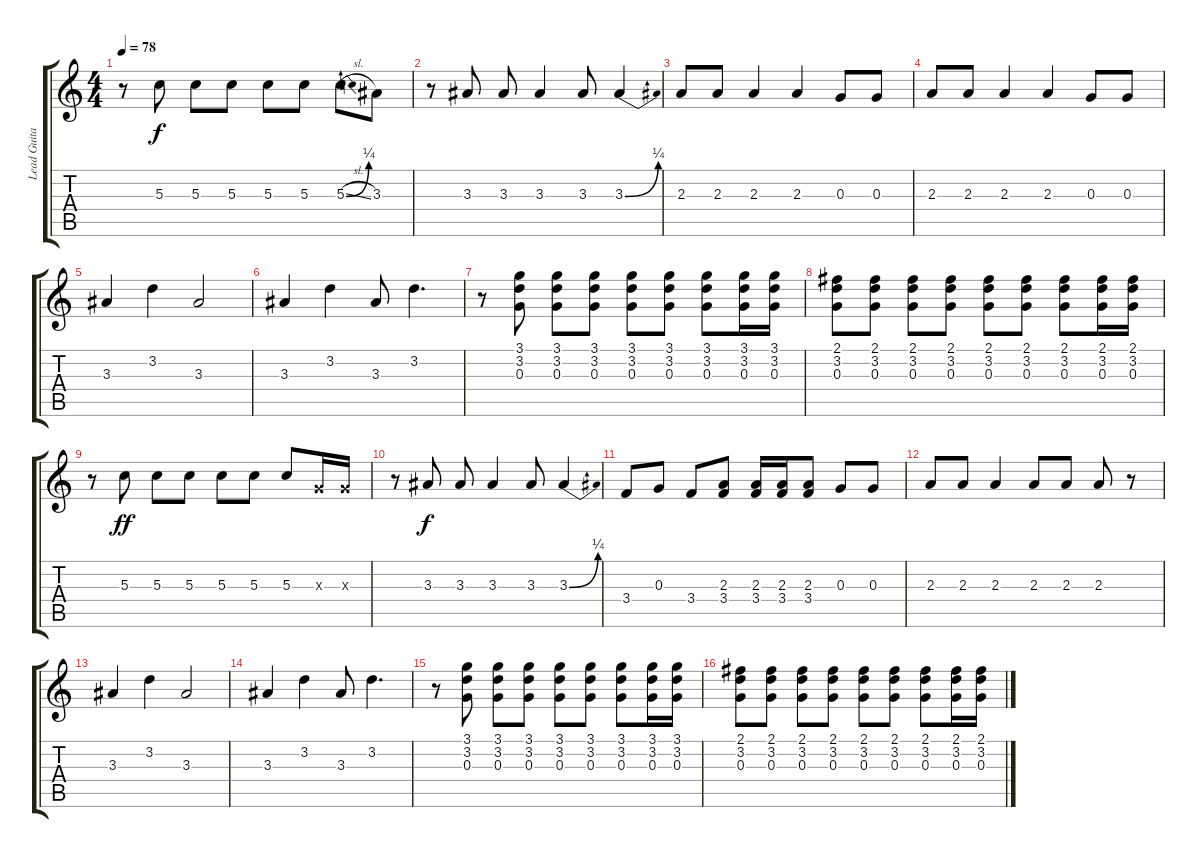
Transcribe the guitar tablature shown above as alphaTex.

\track ("Lead Guitar" "Lead Guita") {solo instrument electricguitarjazz}
\staff {score tabs}
\tuning (E4 B3 G3 D3 A2 E2) {hide}
\ts (4 4)
\tempo 78
\clef g2
\ks c
r.8{dy f} 5.3.8 5.3.8 5.3.8 5.3.8 5.3.8 5.3{be (bend 0 0 60 1) sl}.8 3.3.8 |
r.8 3.3.8 3.3.8 3.3.4 3.3.8 3.3{be (bend 0 0 60 1)}.4 |
2.3.8 2.3.8 2.3.4 2.3.4 0.3.8 0.3.8 |
2.3.8 2.3.8 2.3.4 2.3.4 0.3.8 0.3.8 |
3.3.4 3.2.4 3.3.2 |
3.3.4 3.2.4 3.3.8 3.2.4{d} |
r.8 (3.1 3.2 0.3).8 (3.1 3.2 0.3).8 (3.1 3.2 0.3).8 (3.1 3.2 0.3).8 (3.1 3.2 0.3).8 (3.1 3.2 0.3).8 (3.1 3.2 0.3).16 (3.1 3.2 0.3).16 |
(2.1 3.2 0.3).8 (2.1 3.2 0.3).8 (2.1 3.2 0.3).8 (2.1 3.2 0.3).8 (2.1 3.2 0.3).8 (2.1 3.2 0.3).8 (2.1 3.2 0.3).8 (2.1 3.2 0.3).16 (2.1 3.2 0.3).16 |
r.8 5.3.8{dy ff} 5.3.8 5.3.8 5.3.8 5.3.8 5.3.8 0.3{x}.16 0.3{x}.16 |
r.8 3.3.8{dy f} 3.3.8 3.3.4 3.3.8 3.3{be (bend 0 0 60 1)}.4 |
3.4.8 0.3.8 3.4.8 (2.3 3.4).8 (2.3 3.4).16 (2.3 3.4).16 (2.3 3.4).8 0.3.8 0.3.8 |
2.3.8 2.3.8 2.3.4 2.3.8 2.3.8 2.3.8 r.8 |
3.3.4 3.2.4 3.3.2 |
3.3.4 3.2.4 3.3.8 3.2.4{d} |
r.8 (3.1 3.2 0.3).8 (3.1 3.2 0.3).8 (3.1 3.2 0.3).8 (3.1 3.2 0.3).8 (3.1 3.2 0.3).8 (3.1 3.2 0.3).8 (3.1 3.2 0.3).16 (3.1 3.2 0.3).16 |
(2.1 3.2 0.3).8 (2.1 3.2 0.3).8 (2.1 3.2 0.3).8 (2.1 3.2 0.3).8 (2.1 3.2 0.3).8 (2.1 3.2 0.3).8 (2.1 3.2 0.3).8 (2.1 3.2 0.3).16 (2.1 3.2 0.3).16
